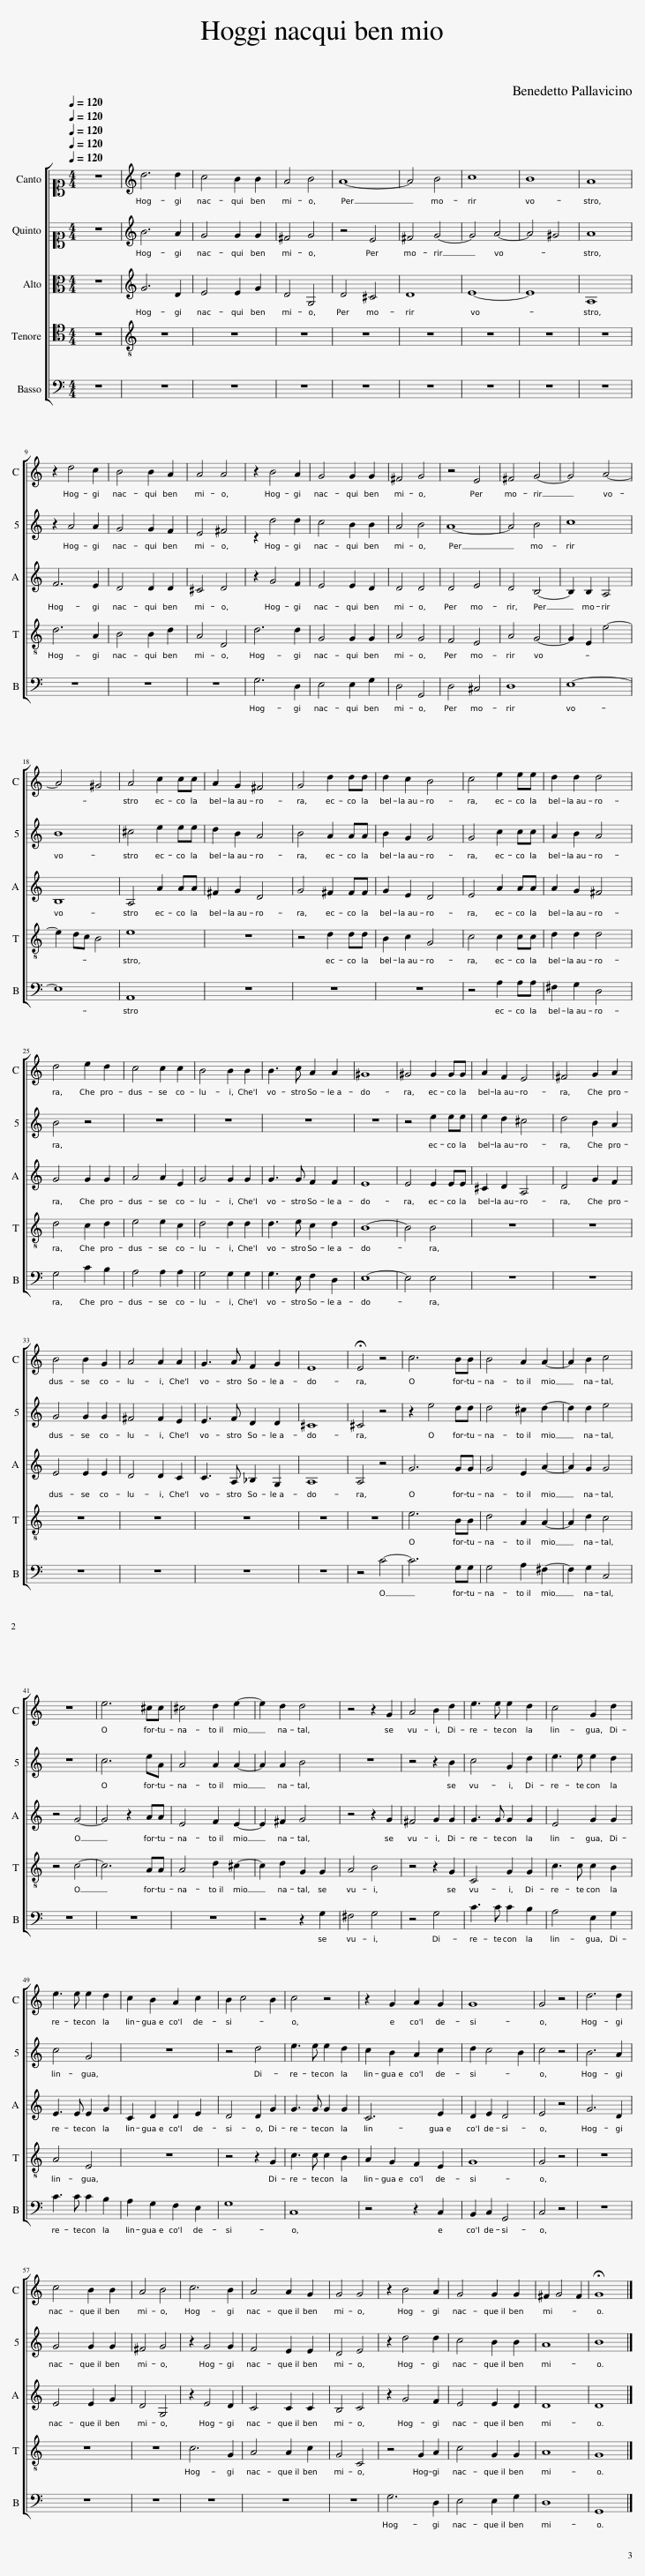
X:1
%%score [ 1 2 3 4 5 ]
L:1/8
Q:1/4=120
M:4/4
I:linebreak $
K:C
V:1 alto1
V:2 alto1
V:3 alto
V:4 tenor
V:5 bass
V:1
 z8 | d6 d2 | c4 B2 B2 | A4 B4 | A8- | %5
 A4 B4 | c8 | B8 | A8 |$ z2 d4 c2 | %10
 B4 B2 A2 | A4 A4 | z2 B4 A2 | G4 G2 G2 | ^F4 G4 | %15
 z4 E4 | ^F4 G4- | G4 A4- |$ A4 ^G4 | A4 c2 cc | %20
 A2 G2 ^F4 | G4 d2 dd | d2 c2 B4 | c4 e2 ee | d2 d2 d4 |$ %25
 d4 e2 d2 | c4 c2 c2 | B4 B2 B2 | B3 c A2 A2 | ^G8 | %30
 ^G4 G2 GG | A2 F2 E4 | ^F4 G2 A2 |$ B4 B2 G2 | A4 A2 A2 | %35
 G3 A F2 G2 | E8 | !fermata!E4 z4 | c6 BB | B4 A2 A2- | %40
 A2 B2 c4 |$ z8 | e6 ^cc | ^c4 d2 e2- | e2 d2 d4 | %45
 z4 z2 G2 | A4 B2 d2 | e3 e e2 d2 | c4 G2 d2 |$ e3 e e2 d2 | %50
 c2 B2 A2 c2 | B2 c4 B2 | c4 z4 | z2 G2 A2 G2 | G8 | %55
 G4 z4 | d6 d2 |$ c4 B2 B2 | A4 B4 | c6 B2 | %60
 A4 A2 G2 | G4 G4 | z2 B4 A2 | G4 G2 G2 | ^F2 G4 F2 | %65
 !fermata!G8 |] %66
V:2
 z8 | B6 A2 | G4 G2 G2 | ^F4 G4 | z4 E4 | %5
 ^F4 G4- | G4 A4- | A4 ^G4 | A8 |$ z2 A4 A2 | %10
 G4 G2 F2 | E4 ^F4 | z2 d4 d2 | c4 B2 B2 | A4 B4 | %15
 A8- | A4 B4 | c8 |$ B8 | ^c4 e2 ee | %20
 d2 B2 A4 | B4 A2 AA | B2 G2 G4 | G4 c2 cc | A2 B2 A4 |$ %25
 B4 z4 | z8 | z8 | z8 | z8 | %30
 z4 e2 ee | e2 d2 ^c4 | d4 B2 A2 |$ G4 G2 G2 | ^F4 F2 E2 | %35
 E3 F D2 D2 | ^C8 | ^C4 z4 | z2 e4 dd | d4 ^c2 d2- | %40
 d2 d2 e4 |$ z8 | c6 eA | A4 A2 A2- | A2 A2 B4 | %45
 z8 | z4 z2 B2 | c4 G2 d2 | e3 e e2 d2 |$ c4 G4 | %50
 z8 | z4 d4 | e3 e e2 d2 | c2 B2 A2 c2 | d2 c4 B2 | %55
 c4 z4 | B6 A2 |$ G4 G2 G2 | ^F4 G4 | z2 G4 G2 | %60
 F4 E2 E2 | D4 E4 | z2 d4 d2 | c4 B2 B2 | A8 | %65
 B8 |] %66
V:3
 z8 | G6 D2 | E4 E2 G2 | D4 G,4 | D4 ^C4 | %5
 D8 | E8- | E8 | A,8 |$ F6 E2 | %10
 D4 D2 D2 | ^C4 D4 | z2 G4 F2 | E4 E2 D2 | D4 D4 | %15
 D4 E4 | D4 B,4- | B,2 B,2 A,4 |$ B,8 | A,4 A2 AA | %20
 ^F2 G2 D4 | G4 ^F2 FF | G2 E2 D4 | E4 A2 AA | A2 G2 ^F4 |$ %25
 G4 G2 G2 | A4 A2 E2 | G4 G2 G2 | G3 G F2 F2 | E8 | %30
 E4 E2 EE | ^C2 D2 A,4 | D4 G2 F2 |$ E4 E2 E2 | D4 D2 C2 | %35
 C3 A, _B,2 G,2 | A,8 | A,4 z4 | G6 GG | G4 E2 A2- | %40
 A2 G2 G4 |$ z4 G4- | G4 z2 AA | E4 F2 E2- | E2 ^F2 G4 | %45
 z4 z2 G2 | ^F4 G2 G2 | G3 G G2 G2 | E4 G2 G2 |$ E3 E E2 G2 | %50
 C2 D2 D2 E2 | D4 D2 G2 | G3 G G2 G2 | C6 E2 | D2 E2 D4 | %55
 E4 z4 | G6 D2 |$ E4 E2 G2 | D4 G,4 | z2 E4 D2 | %60
 C4 C2 C2 | B,4 C4 | z2 G4 F2 | E4 E2 D2 | D8 | %65
 D8 |] %66
V:4
 z8 | z8 | z8 | z8 | z8 | %5
 z8 | z8 | z8 | z8 |$ D6 A,2 | %10
 B,4 B,2 D2 | A,4 D,4 | D6 D2 | G,4 G,2 G,2 | A,4 G,4 | %15
 F,4 E,4 | A,4 G,4- | G,2 E,2 E4- |$ E2 DC B,4 | E8 | %20
 z8 | z4 D2 DD | B,2 C2 G,4 | C4 C2 CC | D2 D2 D4 |$ %25
 D4 C2 D2 | E4 E2 C2 | D4 D2 D2 | D3 E C2 D2 | B,8- | %30
 B,4 B,4 | z8 | z8 |$ z8 | z8 | %35
 z8 | z8 | z8 | E6 B,B, | D4 A,2 A,2- | %40
 A,2 D2 C4 |$ z4 C4- | C6 A,A, | A,4 D2 ^C2- | C2 D2 G,2 G,2 | %45
 A,4 B,4 | z4 z2 G,2 | C,4 G,2 G,2 | C3 C C2 B,2 |$ A,4 E,4 | %50
 z8 | z4 z2 G,2 | C3 C C2 B,2 | A,2 G,2 F,2 E,2 | G,8 | %55
 G,4 z4 | z8 |$ z8 | z8 | C6 G,2 | %60
 A,4 A,2 C2 | G,4 C,4 | z4 G,2 A,2 | C4 G,2 G,2 | A,8 | %65
 G,8 |] %66
V:5
 z8 | z8 | z8 | z8 | z8 | %5
 z8 | z8 | z8 | z8 |$ z8 | %10
 z8 | z8 | G,6 D,2 | E,4 E,2 G,2 | D,4 G,,4 | %15
 D,4 ^C,4 | D,8 | E,8- |$ E,8 | A,,8 | %20
 z8 | z8 | z8 | z4 A,2 A,A, | ^F,2 G,2 D,4 |$ %25
 G,4 C2 B,2 | A,4 A,2 A,2 | G,4 G,2 G,2 | G,3 E, F,2 D,2 | E,8- | %30
 E,4 E,4 | z8 | z8 |$ z8 | z8 | %35
 z8 | z8 | z4 C4- | C6 G,G, | G,4 A,2 ^F,2- | %40
 F,2 G,2 C,4 |$ z8 | z8 | z8 | z4 z2 G,2 | %45
 ^F,4 G,4 | z4 G,4 | C3 C C2 B,2 | A,4 E,2 G,2 |$ C3 C C2 B,2 | %50
 A,2 G,2 F,2 E,2 | G,8 | C,8 | z4 z2 C,2 | B,,2 C,2 G,,4 | %55
 C,4 z4 | z8 |$ z8 | z8 | z8 | %60
 z8 | z8 | G,6 D,2 | E,4 E,2 G,2 | D,8 | %65
 G,,8 |] %66
